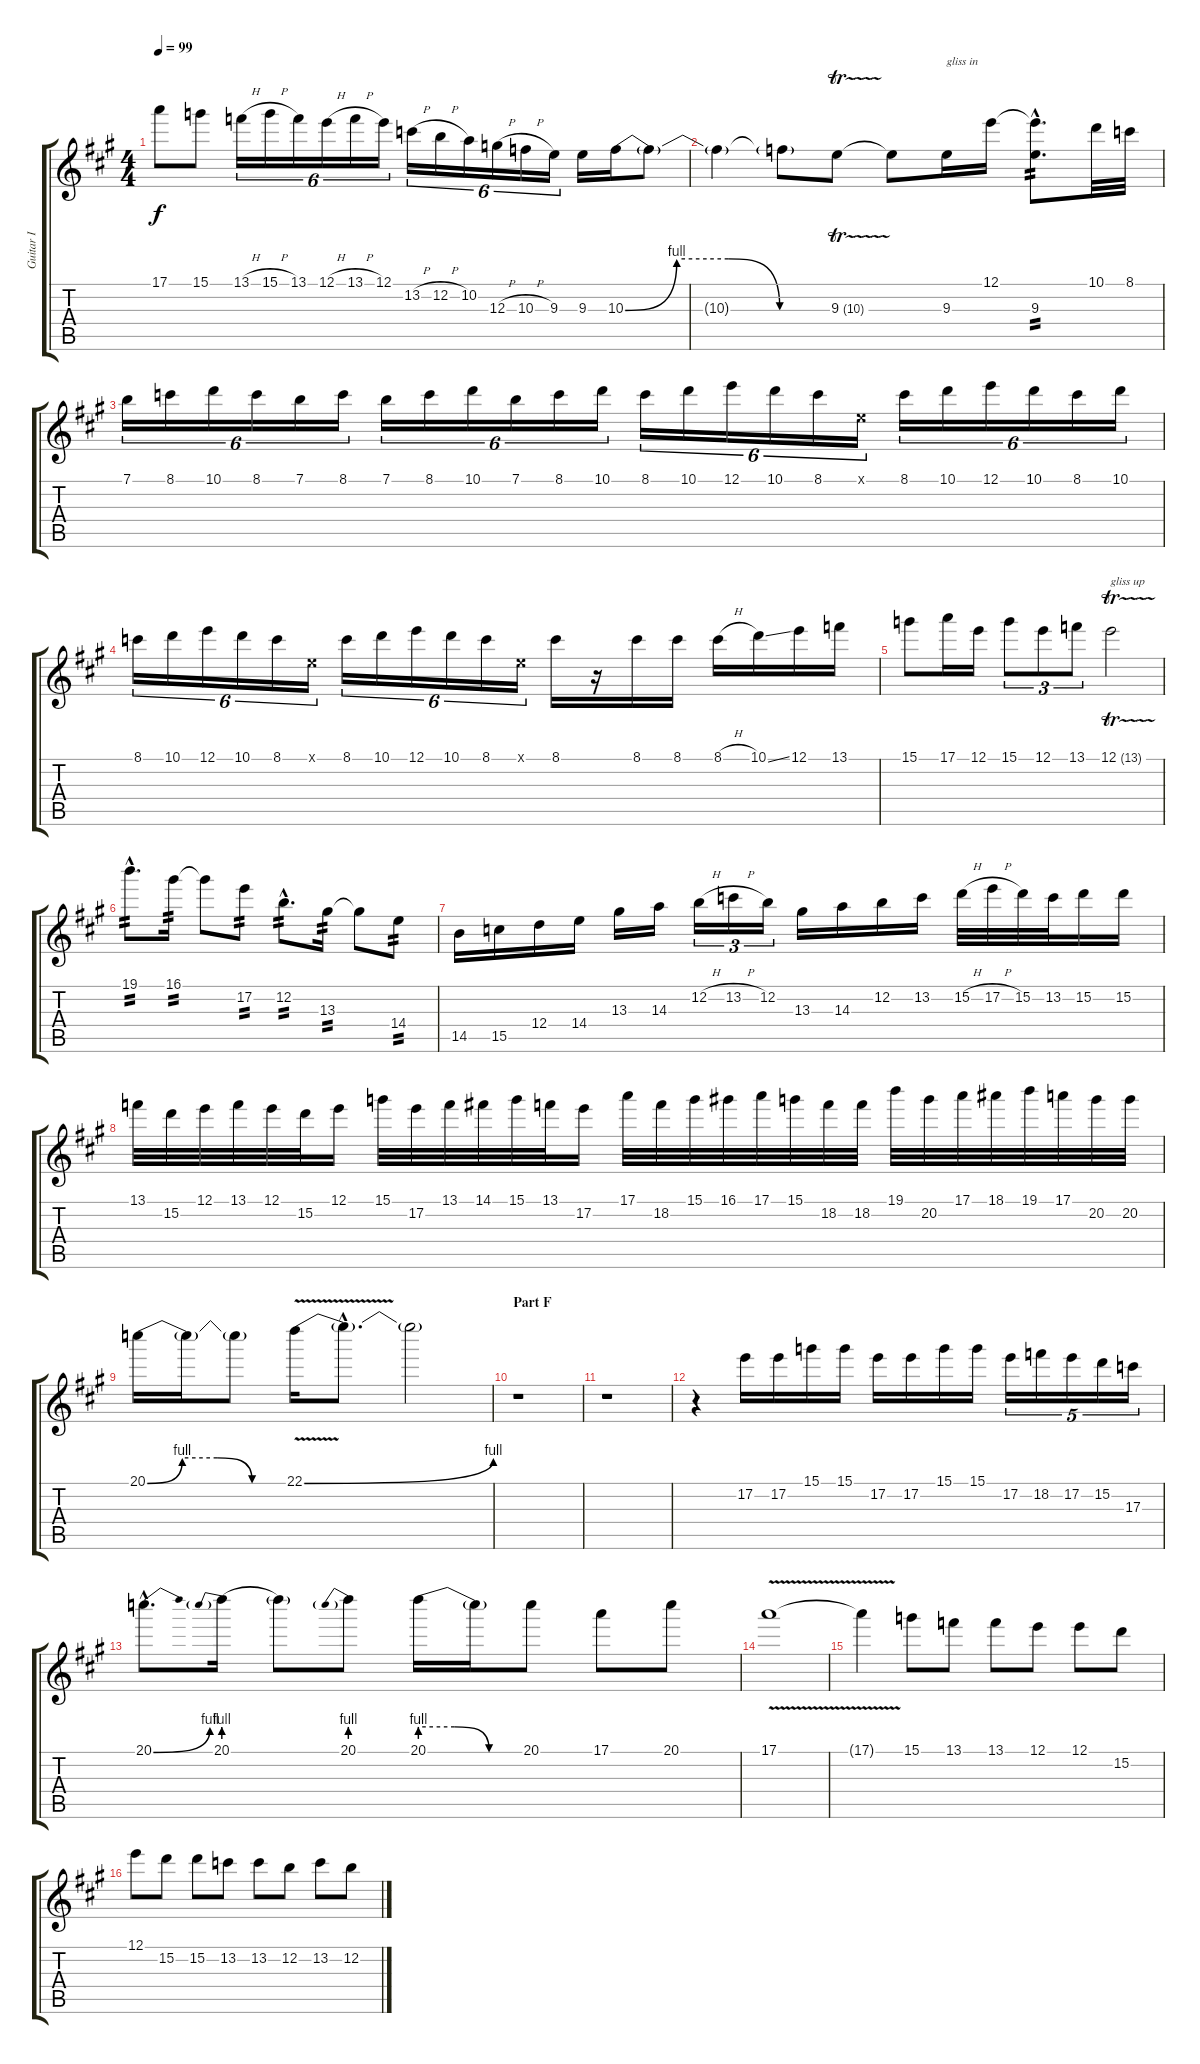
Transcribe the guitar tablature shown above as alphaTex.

\track ("Guitar I" "Guitar I") {instrument distortionguitar}
\staff {score tabs}
\tuning (E4 B3 G3 D3 A2 E2) {hide}
\ts (4 4)
\tempo 99
\clef g2
\ks a
17.1.8{dy f} 15.1.8 13.1{h}.16{tu (6 4)} 15.1{h}.16{tu (6 4)} 13.1.16{tu (6 4)} 12.1{h}.16{tu (6 4)} 13.1{h}.16{tu (6 4)} 12.1.16{tu (6 4)} 13.2{h}.16{tu (6 4)} 12.2{h}.16{tu (6 4)} 10.2.16{tu (6 4)} 12.3{h}.16{tu (6 4)} 10.3{h}.16{tu (6 4)} 9.3.16{tu (6 4)} 9.3.16 10.3{be (custom 0 0 15 4 30 4 45 0 60 0)}.16 10.3{t}.8 |
10.3{t}.4 10.3{t}.8 9.3{tr (10 16)}.8 9.3{t}.8 9.3.16{txt "gliss in"} 12.1.16 (12.1{hac t} 9.3{hac}).8{d tp 2} 10.1.32 8.1.32 |
7.1.16{tu (6 4)} 8.1.16{tu (6 4)} 10.1.16{tu (6 4)} 8.1.16{tu (6 4)} 7.1.16{tu (6 4)} 8.1.16{tu (6 4)} 7.1.16{tu (6 4)} 8.1.16{tu (6 4)} 10.1.16{tu (6 4)} 7.1.16{tu (6 4)} 8.1.16{tu (6 4)} 10.1.16{tu (6 4)} 8.1.16{tu (6 4)} 10.1.16{tu (6 4)} 12.1.16{tu (6 4)} 10.1.16{tu (6 4)} 8.1.16{tu (6 4)} 0.1{x}.16{tu (6 4)} 8.1.16{tu (6 4)} 10.1.16{tu (6 4)} 12.1.16{tu (6 4)} 10.1.16{tu (6 4)} 8.1.16{tu (6 4)} 10.1.16{tu (6 4)} |
8.1.16{tu (6 4)} 10.1.16{tu (6 4)} 12.1.16{tu (6 4)} 10.1.16{tu (6 4)} 8.1.16{tu (6 4)} 0.1{x}.16{tu (6 4)} 8.1.16{tu (6 4)} 10.1.16{tu (6 4)} 12.1.16{tu (6 4)} 10.1.16{tu (6 4)} 8.1.16{tu (6 4)} 0.1{x}.16{tu (6 4)} 8.1.16 r.16 8.1.16 8.1.16 8.1{h}.16 10.1{ss}.16 12.1.16 13.1.16 |
15.1.8 17.1.16 12.1.16 15.1.8{tu (3 2)} 12.1.8{tu (3 2)} 13.1.8{tu (3 2)} 12.1{tr (13 16)}.2{txt "gliss up"} |
19.1{hac}.8{d tp 2} 16.1.16{tp 2} 16.1{t}.8 17.2.8{tp 2} 12.2{hac}.8{d tp 2} 13.3.16{tp 2} 13.3{t}.8 14.4.8{tp 2} |
14.5.16 15.5.16 12.4.16 14.4.16 13.3.16 14.3.16 12.2{h}.16{tu (3 2)} 13.2{h}.16{tu (3 2)} 12.2.16{tu (3 2)} 13.3.16 14.3.16 12.2.16 13.2.16 15.2{h}.32 17.2{h}.32 15.2.32 13.2.32 15.2.16 15.2.16 |
13.1.32 15.2.32 12.1.32 13.1.32 12.1.32 15.2.32 12.1.16 15.1.32 17.2.32 13.1.32 14.1.32 15.1.32 13.1.32 17.2.16 17.1.32 18.2.32 15.1.32 16.1.32 17.1.32 15.1.32 18.2.32 18.2.32 19.1.32 20.2.32 17.1.32 18.1.32 19.1.32 17.1.32 20.2.32 20.2.32 |
20.1{be (custom 0 0 15 4 30 4 45 0 60 0)}.16 20.1{t}.16 20.1{t}.8 22.1{be (bend 0 0 60 4) v}.16 22.1{hac t}.8{d} 22.1{t}.2 |
\section ("" "Part F")
r.1 |
r.1 |
r.4 17.2.16 17.2.16 15.1.16 15.1.16 17.2.16 17.2.16 15.1.16 15.1.16 17.2.16{tu (5 4)} 18.2.16{tu (5 4)} 17.2.16{tu (5 4)} 15.2.16{tu (5 4)} 17.3.16{tu (5 4)} |
20.1{be (bend 0 0 60 4) hac}.8{d} 20.1{be (prebend 0 4 60 4)}.16 20.1{t}.8 20.1{be (prebend 0 4 60 4)}.8 20.1{be (custom 0 4 20 4 40 0 60 0)}.16 20.1{t}.16 20.1.8 17.1.8 20.1.8 |
17.1{v}.1 |
17.1{t}.4 15.1.8 13.1.8 13.1.8 12.1.8 12.1.8 15.2.8 |
12.1.8 15.2.8 15.2.8 13.2.8 13.2.8 12.2.8 13.2.8 12.2.8
